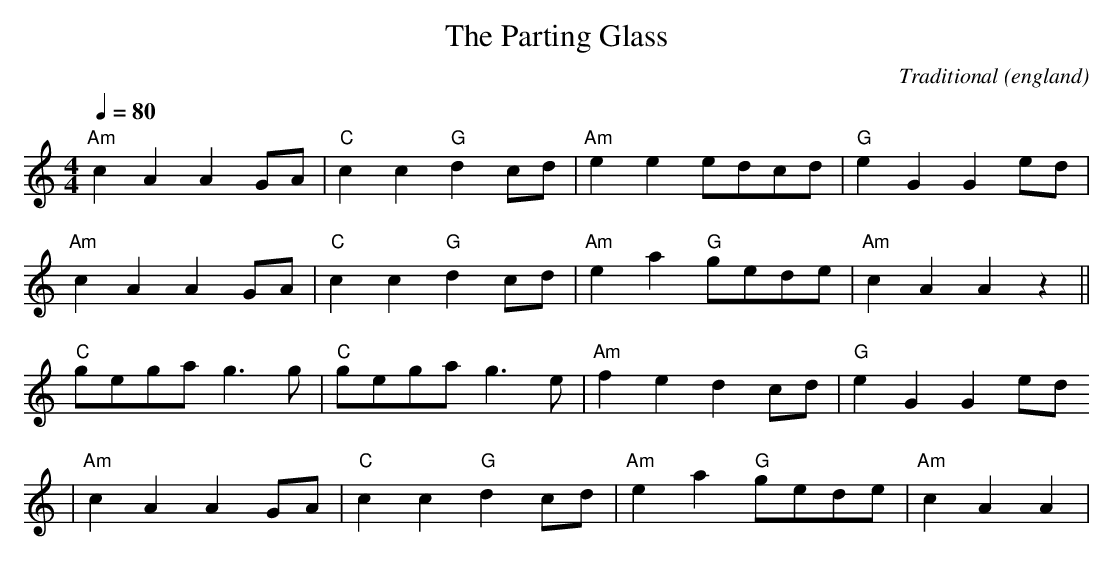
X:1
T:Parting Glass, The
O:england
M:4/4
L:1/4
Q:80
C:Traditional
K:Am
"Am"cAAG/2A/2|"C" cc"G"dc/2d/2|"Am"eee/2d/2c/2d/2|"G" eGGe/2d/2|
"Am"cAAG/2A/2|"C" cc"G"dc/2d/2|"Am"ea"G"g/2e/2d/2e/2|"Am"cAA z||
"C"g/2e/2g/2a/2g3/2g/2|"C"g/2e/2g/2a/2g3/2e/2|"Am"fedc/2d/2|"G"eGGe/2d/2
|"Am"cAAG/2A/2|"C" cc"G"dc/2d/2|"Am"ea"G"g/2e/2d/2e/2|"Am" cAA|
